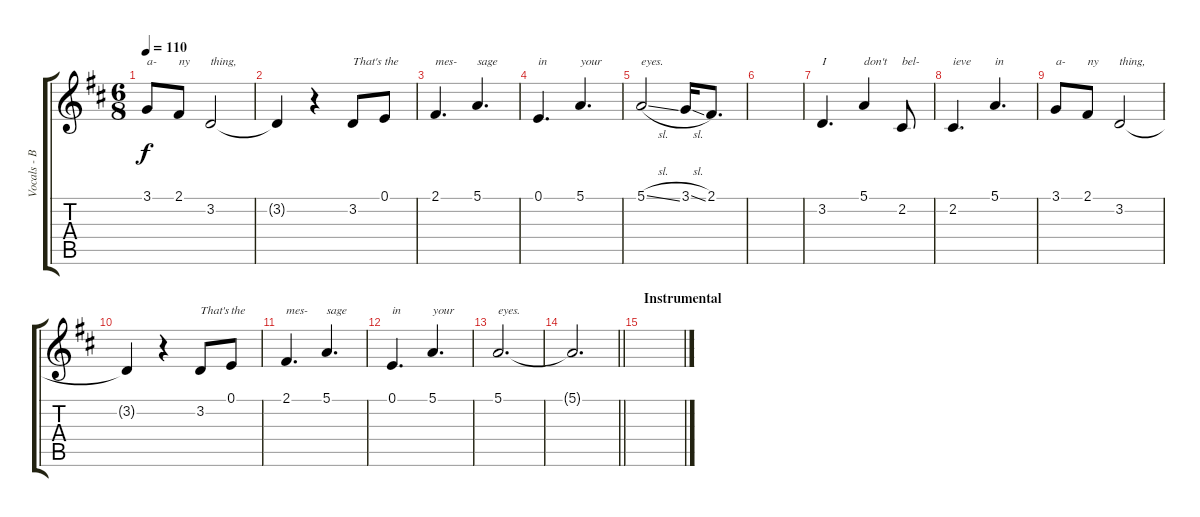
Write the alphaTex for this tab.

\track ("Vocals - Ben Johnston" "Vocals - B") {instrument altosax}
\staff {score tabs}
\tuning (E4 B3 G3 D3 A2 E2) {hide}
\ts (6 8)
\tempo 110
\clef g2
\ks d
3.1.8{txt "a-" dy f} 2.1.8{txt "ny"} 3.2.2{txt "thing,"} |
3.2{t}.4 r.4 3.2.8{txt "That's"} 0.1.8{txt "the"} |
2.1.4{d txt "mes-"} 5.1.4{d txt "sage"} |
0.1.4{d txt "in"} 5.1.4{d txt "your"} |
5.1{sl}.2{txt "eyes."} 3.1{sl}.16 2.1.8{d} |
|
3.2.4{d txt "I"} 5.1.4{txt "don't"} 2.2.8{txt "bel-"} |
2.2.4{d txt "ieve"} 5.1.4{d txt "in"} |
3.1.8{txt "a-"} 2.1.8{txt "ny"} 3.2.2{txt "thing,"} |
3.2{t}.4 r.4 3.2.8{txt "That's"} 0.1.8{txt "the"} |
2.1.4{d txt "mes-"} 5.1.4{d txt "sage"} |
0.1.4{d txt "in"} 5.1.4{d txt "your"} |
5.1.2{d txt "eyes."} |
\barLineRight lightlight
5.1{t}.2{d} |
\section ("" "Instrumental")
